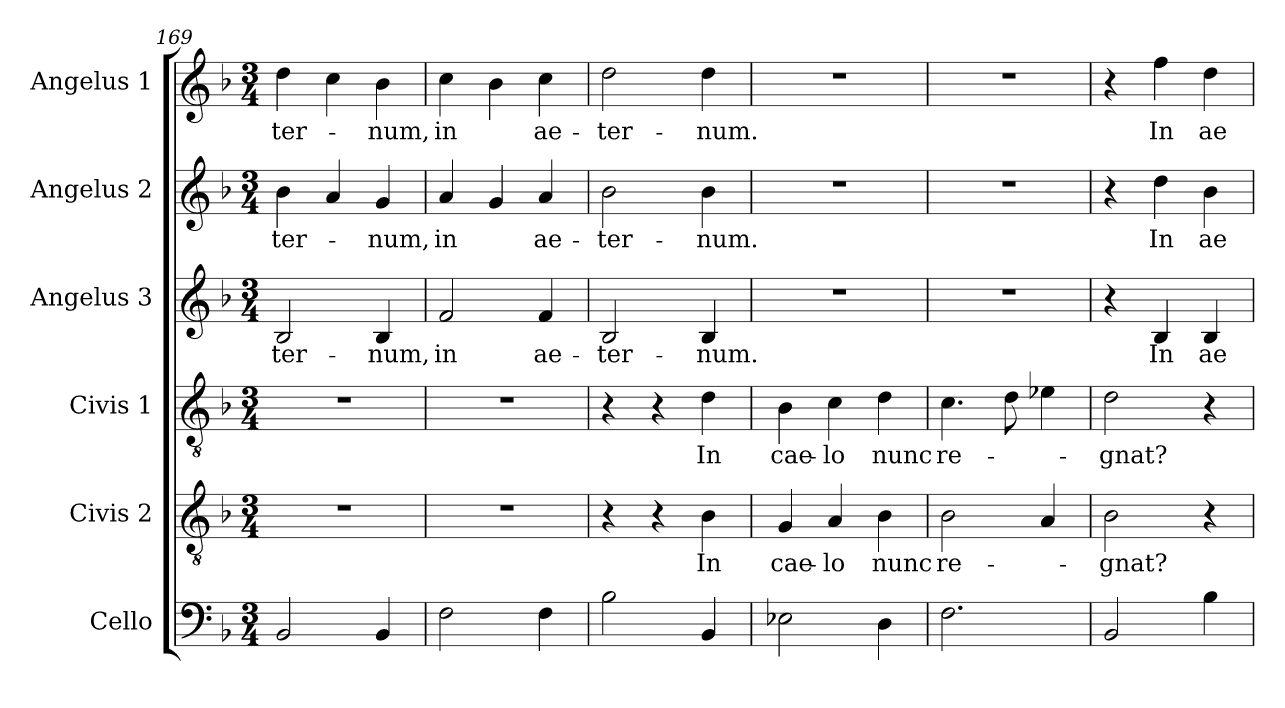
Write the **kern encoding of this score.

**kern	**kern	**text	**kern	**text	**kern	**text	**kern	**text	**kern	**text
*part6	*part5	*part5	*part4	*part4	*part3	*part3	*part2	*part2	*part1	*part1
*staff6	*staff5	*staff5	*staff4	*staff4	*staff3	*staff3	*staff2	*staff2	*staff1	*staff1
*I"Cello	*I"Civis 2	*	*I"Civis 1	*	*I"Angelus 3	*	*I"Angelus 2	*	*I"Angelus 1	*
*	*I'Cv 2	*	*I'Cv 1	*	*I'An 3	*	*I'An 2	*	*I'An 1	*
!!LO:LB:g=z
*clefF4	*clefGv2	*	*clefGv2	*	*clefG2	*	*clefG2	*	*clefG2	*
*k[b-]	*k[b-]	*	*k[b-]	*	*k[b-]	*	*k[b-]	*	*k[b-]	*
*F:	*F:	*	*F:	*	*F:	*	*F:	*	*F:	*
*M3/4	*M3/4	*	*M3/4	*	*M3/4	*	*M3/4	*	*M3/4	*
=169	=169	=169	=169	=169	=169	=169	=169	=169	=169	=169
!	!	!	!	!	!	!LO:LY:b	!	!	!	!
!	!	!	!	!	!	!	!	!LO:LY:b	!	!
!	!	!	!	!	!	!	!	!	!	!LO:LY:b
2BB-/	2.r	.	2.r	.	2B-/	-ter-	4b-\	-ter-	4dd\	-ter-
.	.	.	.	.	.	.	4a/	.	4cc\	.
!	!	!	!	!	!	!LO:LY:b	!	!	!	!
!	!	!	!	!	!	!	!	!LO:LY:b	!	!
!	!	!	!	!	!	!	!	!	!	!LO:LY:b
4BB-/	.	.	.	.	4B-/	-num,	4g/	-num,	4b-\	-num,
=170	=170	=170	=170	=170	=170	=170	=170	=170	=170	=170
!	!	!	!	!	!	!LO:LY:b	!	!	!	!
!	!	!	!	!	!	!	!	!LO:LY:b	!	!
!	!	!	!	!	!	!	!	!	!	!LO:LY:b
2F\	2.r	.	2.r	.	2f/	in	4a/	in	4cc\	in
.	.	.	.	.	.	.	4g/	.	4b-\	.
!	!	!	!	!	!	!LO:LY:b	!	!	!	!
!	!	!	!	!	!	!	!	!LO:LY:b	!	!
!	!	!	!	!	!	!	!	!	!	!LO:LY:b
4F\	.	.	.	.	4f/	ae-	4a/	ae-	4cc\	ae-
=171	=171	=171	=171	=171	=171	=171	=171	=171	=171	=171
!	!	!	!	!	!	!LO:LY:b	!	!	!	!
!	!	!	!	!	!	!	!	!LO:LY:b	!	!
!	!	!	!	!	!	!	!	!	!	!LO:LY:b
2B-\	4r	.	4r	.	2B-/	-ter-	2b-\	-ter-	2dd\	-ter-
.	4r	.	4r	.	.	.	.	.	.	.
!	!	!LO:LY:b	!	!	!	!	!	!	!	!
!	!	!	!	!LO:LY:b	!	!	!	!	!	!
!	!	!	!	!	!	!LO:LY:b	!	!	!	!
!	!	!	!	!	!	!	!	!LO:LY:b	!	!
!	!	!	!	!	!	!	!	!	!	!LO:LY:b
4BB-/	4B-\	In	4d\	In	4B-/	-num.	4b-\	-num.	4dd\	-num.
=172	=172	=172	=172	=172	=172	=172	=172	=172	=172	=172
!	!	!LO:LY:b	!	!	!	!	!	!	!	!
!	!	!	!	!LO:LY:b	!	!	!	!	!	!
2E-X\	4G/	cae-	4B-\	cae-	2.r	.	2.r	.	2.r	.
!	!	!LO:LY:b	!	!	!	!	!	!	!	!
!	!	!	!	!LO:LY:b	!	!	!	!	!	!
.	4A/	-lo	4c\	-lo	.	.	.	.	.	.
!	!	!LO:LY:b	!	!	!	!	!	!	!	!
!	!	!	!	!LO:LY:b	!	!	!	!	!	!
4D\	4B-\	nunc	4d\	nunc	.	.	.	.	.	.
=173	=173	=173	=173	=173	=173	=173	=173	=173	=173	=173
!	!	!LO:LY:b	!	!	!	!	!	!	!	!
!	!	!	!	!LO:LY:b	!	!	!	!	!	!
2.F\	2B-\	re-	4.c\	re-	2.r	.	2.r	.	2.r	.
.	.	.	8d\	.	.	.	.	.	.	.
.	4A/	.	4e-X\	.	.	.	.	.	.	.
=174	=174	=174	=174	=174	=174	=174	=174	=174	=174	=174
!	!	!LO:LY:b	!	!	!	!	!	!	!	!
!	!	!	!	!LO:LY:b	!	!	!	!	!	!
2BB-/	2B-\	-gnat?	2d\	-gnat?	4r	.	4r	.	4r	.
!	!	!	!	!	!	!LO:LY:b	!	!	!	!
!	!	!	!	!	!	!	!	!LO:LY:b	!	!
!	!	!	!	!	!	!	!	!	!	!LO:LY:b
.	.	.	.	.	4B-/	In	4dd\	In	4ff\	In
!	!	!	!	!	!	!LO:LY:b	!	!	!	!
!	!	!	!	!	!	!	!	!LO:LY:b	!	!
!	!	!	!	!	!	!	!	!	!	!LO:LY:b
4B-\	4r	.	4r	.	4B-/	ae-	4b-\	ae-	4dd\	ae-
=	=	=	=	=	=	=	=	=	=	=
*-	*-	*-	*-	*-	*-	*-	*-	*-	*-	*-
